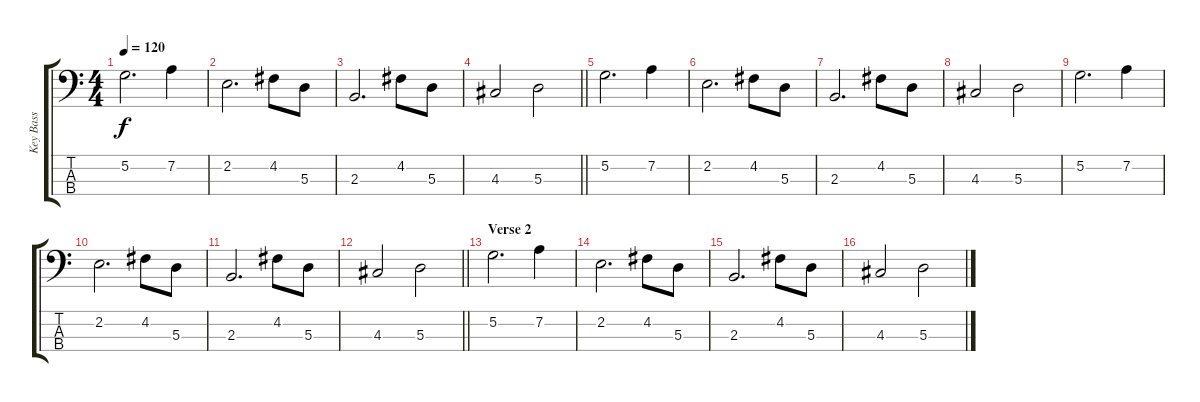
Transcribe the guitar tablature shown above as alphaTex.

\track ("Key Bass" "Key Bass") {instrument fretlessbass}
\staff {score tabs}
\tuning (G2 D2 A1 E1) {hide}
\ts (4 4)
\tempo 120
\clef f4
\ks c
5.2.2{d dy f} 7.2.4 |
2.2.2{d} 4.2.8 5.3.8 |
2.3.2{d} 4.2.8 5.3.8 |
\barLineRight lightlight
4.3.2 5.3.2 |
5.2.2{d} 7.2.4 |
2.2.2{d} 4.2.8 5.3.8 |
2.3.2{d} 4.2.8 5.3.8 |
4.3.2 5.3.2 |
5.2.2{d} 7.2.4 |
2.2.2{d} 4.2.8 5.3.8 |
2.3.2{d} 4.2.8 5.3.8 |
\barLineRight lightlight
4.3.2 5.3.2 |
\section ("" "Verse 2")
5.2.2{d} 7.2.4 |
2.2.2{d} 4.2.8 5.3.8 |
2.3.2{d} 4.2.8 5.3.8 |
4.3.2 5.3.2
